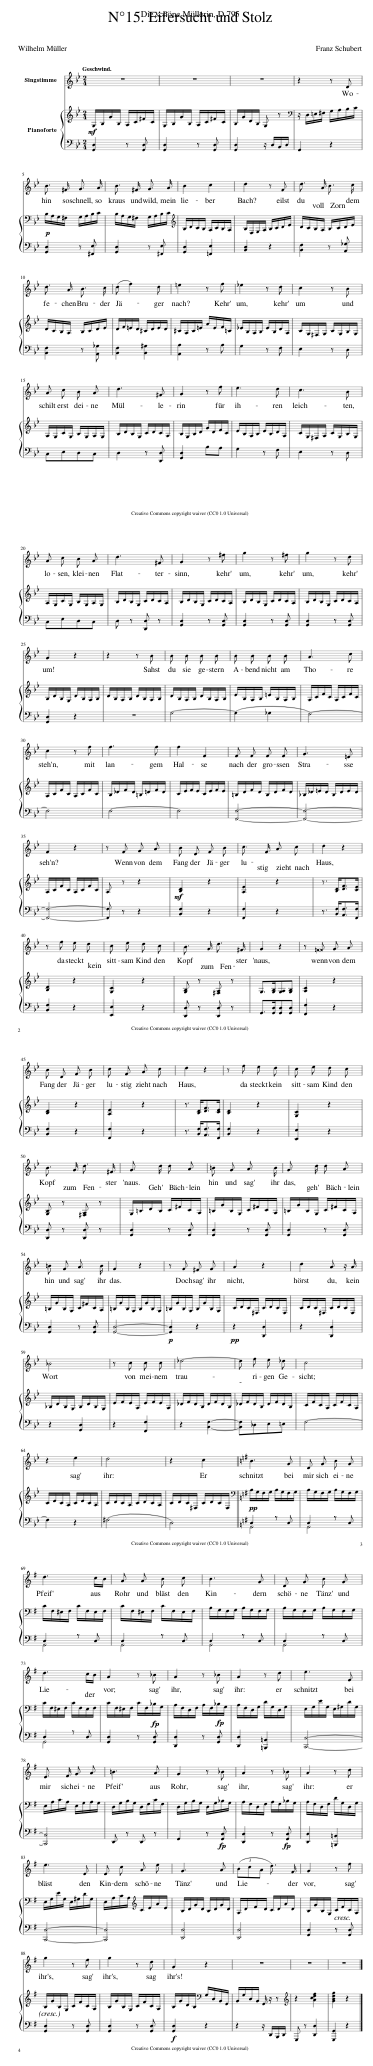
X:1
%%score 1 { 2 | ( 3 4 ) }
L:1/8
Q:1/4=135
M:2/4
I:linebreak $
K:Bb
V:1 treble
V:2 treble
V:3 bass
V:4 bass
V:1
 z4 | z4 | z4 | z2 z!mf! D |$ B3/2 ^F/ G3/2 A/ | %5
 B3/2 ^F/ G3/2 A/ | B2 c2 | d2 z F | d3/2 A/ B3/2 c/ |$ d3/2 A/ B3/2 c/ | %10
 (d f2) d | =e2 z f | _e2 z d | c2 z B |$ A c B A | %15
 d3 ^F | G2 z f | e3 d | c3 B |$ A c B A | %20
 d3 ^F | G2 z ^f | g2 z ^f | g2 z d |$ G2 z2 | %25
 z2 z B | B B B B | B B B B | A3 c |$ c2 z f | %30
 f3 f | f2 F2 | F F F F | G3 =E |$ F2 z2 | %35
[Q:1/4=140] z F G A | B D F B | c3/2 F/ A c | d2 z2 |$ z f e d | %40
 c e d c | B3/2 G/ d3/2 ^F/ | G2 z2 | z =F G A |$ B D F B | %45
 c F A c | d2 z2 |[Q:1/4=140] z[Q:1/4=137] f[Q:1/4=134] e[Q:1/4=131] d |[Q:1/4=128] c[Q:1/4=125] e[Q:1/4=122] d[Q:1/4=119] c |$[Q:1/4=116] B3/2[Q:1/4=111] G/[Q:1/4=110] d3/2[Q:1/4=105] ^F/[Q:1/4=113][Q:1/4=107] | %50
[Q:1/4=104] !breath!G3/2[Q:1/4=100] d/ d A[Q:1/4=103][Q:1/4=101] | =B G A3/2 B/ | !breath!G3/2 d/ d A |$ =B G A3/2 B/ | G2 z2 | %55
 z!mp! G ^F G | A2 z2 | d2 A z/ A/ |$ _B4 | z c c c | %60
 _d4- | d f e _d | c4 |$ z2 e2 | d4 | %65
 z2[Q:1/4=130] c2 ||[K:G] B3 G | D G B G |$ d3 c/B/ | A A B c | %70
 B3 G | D G B G |$ d3 c/B/ | A2 z!f! _B |!mf! A2 z!f! _B | %75
!mf! A2 z[Q:1/4=130] d[Q:1/4=128] |[Q:1/4=127] e3[Q:1/4=119] E[Q:1/4=126][Q:1/4=124][Q:1/4=123][Q:1/4=122][Q:1/4=120][Q:1/4=118] |$[Q:1/4=116] E3/2[Q:1/4=112] F/[Q:1/4=111] G[Q:1/4=108] A[Q:1/4=115][Q:1/4=114][Q:1/4=110][Q:1/4=107] |[Q:1/4=106] =B3[Q:1/4=98] A[Q:1/4=104][Q:1/4=103][Q:1/4=102][Q:1/4=100][Q:1/4=99][Q:1/4=96] |[Q:1/4=95] G2 z!f![Q:1/4=130] _B[Q:1/4=94][Q:1/4=92][Q:1/4=91] | %80
!mf! A2 z!f! _B |!mf! A2 z d |$ e3[Q:1/4=130] E[Q:1/4=128] |[Q:1/4=127] E[Q:1/4=124] c[Q:1/4=122] A[Q:1/4=119] e[Q:1/4=126][Q:1/4=123][Q:1/4=120][Q:1/4=118] |[Q:1/4=116] G3[Q:1/4=108] A[Q:1/4=115][Q:1/4=114][Q:1/4=112][Q:1/4=111][Q:1/4=110][Q:1/4=107] | %85
[Q:1/4=106] (3(B[Q:1/4=104]c[Q:1/4=102]A[Q:1/4=100] d3/2)[Q:1/4=96] F/[Q:1/4=104][Q:1/4=103][Q:1/4=102][Q:1/4=99][Q:1/4=98] |[Q:1/4=95] G2[Q:1/4=130] z f[Q:1/4=94][Q:1/4=92][Q:1/4=91] |$ g2 z f | g2 z d |!f! G2 z2 | %90
 z4 | z4 | z4 |] %93
V:2
 G,/B,/G/B,/ A,/C/^F/C/ | G,/B,/G/B,/ A,/C/^F/C/ | B,/G/D/B,/ G, z |[K:bass] z/ D,/=E,/^F,/ G,/A,/B,/C/ |$ B,/A,/G,/^F,/ G,/A,/B,/C/ | %5
 B,/A,/G,/^F,/ G,/A,/B,/C/ |[K:treble] B,/D/C/B,/ A,/C/B,/A,/ | B,/F,/G,/A,/ B,/C/D/E/ | D/C/B,/A,/ B,/C/D/E/ |$ D/C/B,/A,/ B,/C/D/E/ | %10
 D/F/=E/D/ ^C/D/E/D/ | ^C/A,/C/=E/ A/E/F/=C/ | _E/B,/A,/B,/ E/B,/D/A,/ | C/G,/^F,/G,/ C/G,/B,/G,/ |$ A,/G,/C/G,/ B,/G,/A,/G,/ | %15
 B,/D/B,/G,/ C/D/C/A,/ | B,/G,/B,/D/ G/D/F/C/ | E/B,/A,/B,/ E/B,/D/A,/ | C/G,/^F,/A,/ C/G,/B,/G,/ |$ A,/G,/C/G,/ B,/G,/A,/G,/ | %20
 B,/D/B,/G,/ C/D/C/A,/ | B,/D/B,/G,/ C/D/C/A,/ | B,/D/B,/G,/ C/D/C/A,/ | B,/D/B,/G,/ C/D/C/A,/ |$ B,/D/B,/G,/ D/B,/A,/B,/ | %25
 D/B,/A,/B,/ D/B,/A,/B,/ | D/B,/A,/B,/ D/B,/A,/B,/ | E/B,/A,/B,/ =E/B,/A,/B,/ | A,/C/F/C/ A,/C/F/C/ |$ A,/C/F/C/ A,/C/F/C/ | %30
 B,/_D/F/D/ =B,/=D/F/D/ | C/E/F/E/ C/E/F/E/ | =B,/D/F/D/ B,/D/F/D/ | _B,/_D/=E/D/ B,/D/E/D/ |$ A,/C/F/C/ A,/C/F/C/ | %35
 A, z z2 | [B,D]2 z2 | [A,E]2 z2 | z3/2 [B,D]<[DF][CE]/ |$ [B,D]2 z2 | %40
 [G,C]2 z2 | [G,B,] z [^F,A,] z | G,>[G,B,][G,A,][G,B,] | [A,C]2 z2 |$ [B,D]2 z2 | %45
 [A,E]2 z2 | z3/2 [B,D]<[DF][CE]/ | [B,D]2 z2 | [G,C]2 z2 |$ [G,B,] z [^F,A,] z | %50
 G,/=B,/D/B,/ C/^F/C/A,/ | =B,/G/B,/G,/ C/^F/C/A,/ | =B,/G/B,/G,/ C/^F/C/A,/ |$ =B,/G/B,/G,/ C/^F/C/A,/ | =B,/G/B,/G,/ B,/G/B,/G,/ | %55
 =B,/G/B,/G,/ B,/G/B,/G,/ | C/D/C/^F,/ C/D/C/F,/ | C/D/C/^F,/ C/D/C/F,/ |$ _B,/D/B,/G,/ B,/D/B,/G,/ | E/F/E/A,/ E/F/E/A,/ | %60
 _D/F/D/B,/ D/F/D/B,/ | _D/F/D/B,/ D/F/D/B,/ | C/F/C/A,/ C/F/C/A,/ |$ C/E/C/A,/ C/E/C/A,/ | C/D/C/A,/ C/D/C/A,/ | %65
 C/D/C/^F,/ C/D/C/F,/ ||[K:G][K:bass] B,/G,/F,/G,/ B,/G,/F,/G,/ | B,/G,/F,/G,/ B,/G,/F,/G,/ |$ C/F,/^E,/F,/ C/F,/E,/F,/ | C/F,/^E,/F,/ C/F,/E,/F,/ | %70
 B,/G,/F,/G,/ B,/G,/F,/G,/ | B,/G,/F,/G,/ B,/G,/F,/G,/ |$ C/F,/^E,/F,/ C/F,/E,/F,/ | C/F,/^E,/F,/ C/F,/_B,/!p!G,/ | A,/F,/D,/F,/ A,/F,/_B,/!p!G,/ | %75
 A,/F,/D,/G,/ D/G,/D,/G,/ | E,/G,/E/G,/ E,/^G,/D/G,/ |$ E,/A,/C/A,/ E,/G,/A,/G,/ | D,/G,/B,/G,/ D,/F,/C/F,/ | D,/G,/B,/G,/ D,/G,/_B,/!p!G,/ | %80
 A,/F,/D,/F,/ A,/F,/_B,/!p!G,/ | A,/F,/D,/F,/ D/G,/D,/G,/ |$ E,/G,/E/G,/ E,/^G,/D/G,/ | E,/A,/C/A,/[K:treble] C/E/A/E/ | B,/D/G/D/ B,/D/G/D/ | %85
 A,/D/F/D/ C/D/A/D/ | B,/G/B,/G,/!mp! C/F/C/A,/ |$ B,/G/B,/G,/ C/F/C/A,/ | B,/G/B,/G,/ C/F/C/A,/ | B,/G/D/B,/[K:bass] G,/D,/B,,/G,,/ | %90
 B,,/G,/D,/B,,/ G,,/ z/ z |[K:treble] z2 [Acdf]2 | [GBdg]2 z2 |] %93
V:3
!mf! [G,,D,]2 z [G,,D,] | [G,,D,]2 z [G,,D,] | [G,,D,]2 z/ D,/B,,/D,/ | G,,2 z2 |$!p! [G,,D,]2 z [^F,,E,] | %5
 [G,,D,]2 z [^F,,E,] | [G,,D,]2 [=F,,E,]2 | [B,,D,]2 z2 | [B,,F,]2 z [A,,_G,] |$ [B,,F,]2 z [A,,_G,] | %10
 [B,,F,]2 [B,,^G,]2 | [A,,A,]2 z A, | G,2 z F, | E,2 z D, |$ C,E,D,C, | %15
 D,2 z [D,,D,] | [G,,D,]2 B,A, | G,2 z F, | E,2 z D, |$ C,E,D,C, | %20
 D, z [D,,D,] z | [G,,D,]2 z [G,,D,] | [G,,D,]2 z [G,,D,] | [G,,D,]2 z [G,,D,] |$ [G,,D,]2 z2 | %25
 z4 | G,4- | (G,2 _G,2 | F,4-) |$ F,4 | %30
 F,4- | F,4 | [F,,F,]4- | [F,,F,]4- |$ [F,,F,]4- | %35
 [F,,F,] z z2 |!mf! [B,,F,]2 z2 | [F,,F,]2 z2 | z3/2 [B,,F,]<[A,,F,][F,,F,]/ |$ [B,,F,]2 z2 | %40
 [E,,E,]2 z2 | [D,,D,] z [D,,D,] z | G,,>[G,,D,][G,,D,][G,,D,] | [F,,F,]2 z2 |$ [B,,F,]2 z2 | %45
 [F,,F,]2 z2 | z3/2 [B,,F,]<[A,,F,][F,,F,]/ | [B,,F,]2 z2 | [E,,E,]2 z2 |$ [D,,D,] z [D,,D,] z | %50
 [G,,D,]2 z [G,,D,] | [G,,D,]2 z [G,,D,] | [G,,D,]2 z [G,,D,] |$ [G,,D,]2 z [G,,D,] | [G,,D,]4- | %55
!p! [G,,D,]2 z2 |!pp! z2 [D,,D,]2 | z2 [D,,D,]2 |$ z2 [G,,D,]2 | z2 [F,,F,]2 | %60
 z2 [B,,F,]2- | [B,,F,]_D,E,=E, | F,4- |$ F,2 z2 | (^F,4 | %65
 D,4) ||[K:G]!pp! D,2 z D, | D,2 z D, |$ D,2 z D, | D,2 z D, | %70
 D,2 z D, | D,2 z D, |$ D,2 z D, | [G,,D,]2 z [G,,D,] | [D,,D,]2 z [G,,D,] | %75
 [D,,D,]2 [=B,,,=B,,]2 | [C,,C,]4- |$ [C,,C,]4 | D,, z D,, z | G,,2 z [G,,D,] | %80
 [D,,D,]2 z [G,,D,] | [D,,D,]2 [=B,,,=B,,]2 |$ [C,,D,]4- | [C,,D,]4 | [D,,D,]4 | %85
 [D,,D,]4 | [G,,D,]2 z [G,,D,] |$ [G,,D,]2 z [G,,D,] | [G,,D,]2 z [G,,D,] |!f! [G,,D,]2 z2 | %90
 z2 z/ D,,/B,,,/D,,/ | G,,, z [D,,D,]2 | [G,,,G,,]2 z2 |] %93
V:4
 x4 | x4 | x4 | x4 |$ x4 | %5
 x4 | x4 | x4 | x4 |$ x4 | %10
 x4 | x4 | x4 | x4 |$ x4 | %15
 x4 | x4 | x4 | x4 |$ x4 | %20
 x4 | x4 | x4 | x4 |$ x4 | %25
 x4 | x4 | x4 | x4 |$ x4 | %30
 x4 | x4 | x4 | x4 |$ x4 | %35
 x4 | x4 | x4 | x4 |$ x4 | %40
 x4 | x4 | x4 | x4 |$ x4 | %45
 x4 | x4 | x4 | x4 |$ x4 | %50
 x4 | x4 | x4 |$ x4 | x4 | %55
 x4 | x4 | x4 |$ x4 | x4 | %60
 x4 | x4 | x4 |$ x4 | x4 | %65
 x4 ||[K:G] G,,4 | G,,4 |$ G,,4 | G,,4 | %70
 G,,4 | G,,4 |$ G,,4 | x4 | x4 | %75
 x4 | x4 |$ x4 | x4 | x4 | %80
 x4 | x4 |$ x4 | x4 | x4 | %85
 x4 | x4 |$ x4 | x4 | x4 | %90
 x4 | x4 | x4 |] %93
